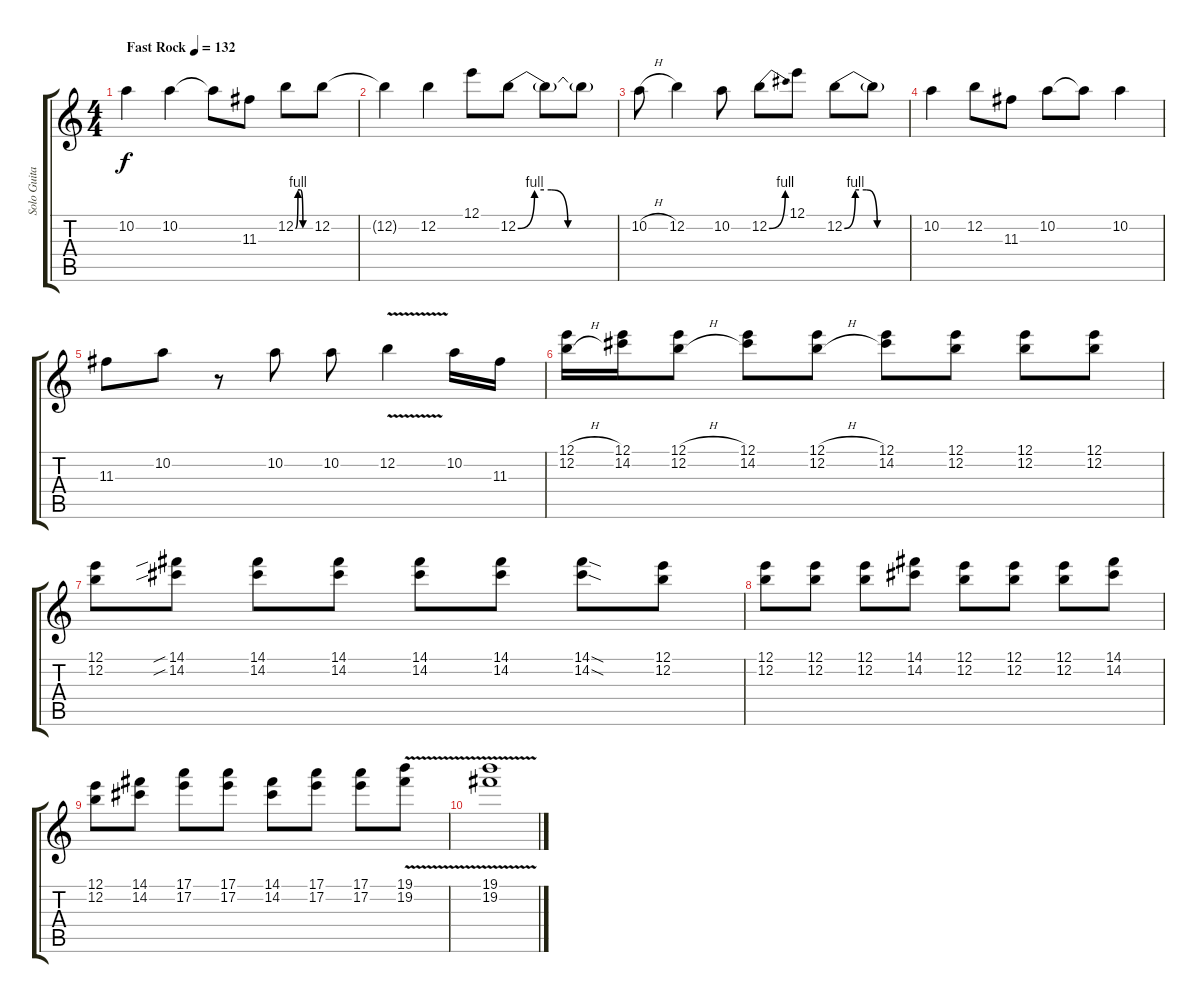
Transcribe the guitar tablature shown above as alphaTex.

\track ("Solo Guitar" "Solo Guita") {instrument distortionguitar}
\staff {score tabs}
\tuning (E4 B3 G3 D3 A2 E2) {hide}
\ts (4 4)
\tempo (132 "Fast Rock")
\clef g2
\ks c
10.2.4{dy f instrument distortionguitar} 10.2.4 10.2{t}.8 11.3.8 12.2{be (custom 0 0 10 4 20 4 30 0 60 0)}.8 12.2.8 |
12.2{t}.4 12.2.4 12.1.8 12.2{be (custom 0 0 10 4 20 4 30 0 60 0)}.8 12.2{t}.8 12.2{t}.8 |
10.2{h}.8 12.2.4 10.2.8 12.2{be (bend 0 0 60 4)}.8 12.1.8 12.2{be (custom 0 0 10 4 20 4 30 0 60 0)}.8 12.2{t}.8 |
10.2.4 12.2.8 11.3.8 10.2.8 10.2{t}.8 10.2.4 |
11.3.8 10.2.8 r.8 10.2.8 10.2.8 12.2{v}.4 10.2.16 11.3.16 |
(12.1{h} 12.2{h}).16 (12.1 14.2).16 (12.1{h} 12.2{h}).8 (12.1 14.2).8 (12.1{h} 12.2{h}).8 (12.1 14.2).8 (12.1 12.2).8 (12.1 12.2).8 (12.1 12.2).8 |
(12.1 12.2).8 (14.1{sib} 14.2{sib}).8 (14.1 14.2).8 (14.1 14.2).8 (14.1 14.2).8 (14.1 14.2).8 (14.1{sod} 14.2{sod}).8 (12.1 12.2).8 |
(12.1 12.2).8 (12.1 12.2).8 (12.1 12.2).8 (14.1 14.2).8 (12.1 12.2).8 (12.1 12.2).8 (12.1 12.2).8 (14.1 14.2).8 |
(12.1 12.2).8 (14.1 14.2).8 (17.1 17.2).8 (17.1 17.2).8 (14.1 14.2).8 (17.1 17.2).8 (17.1 17.2).8 (19.1{v} 19.2).8 |
(19.1{v} 19.2).1
